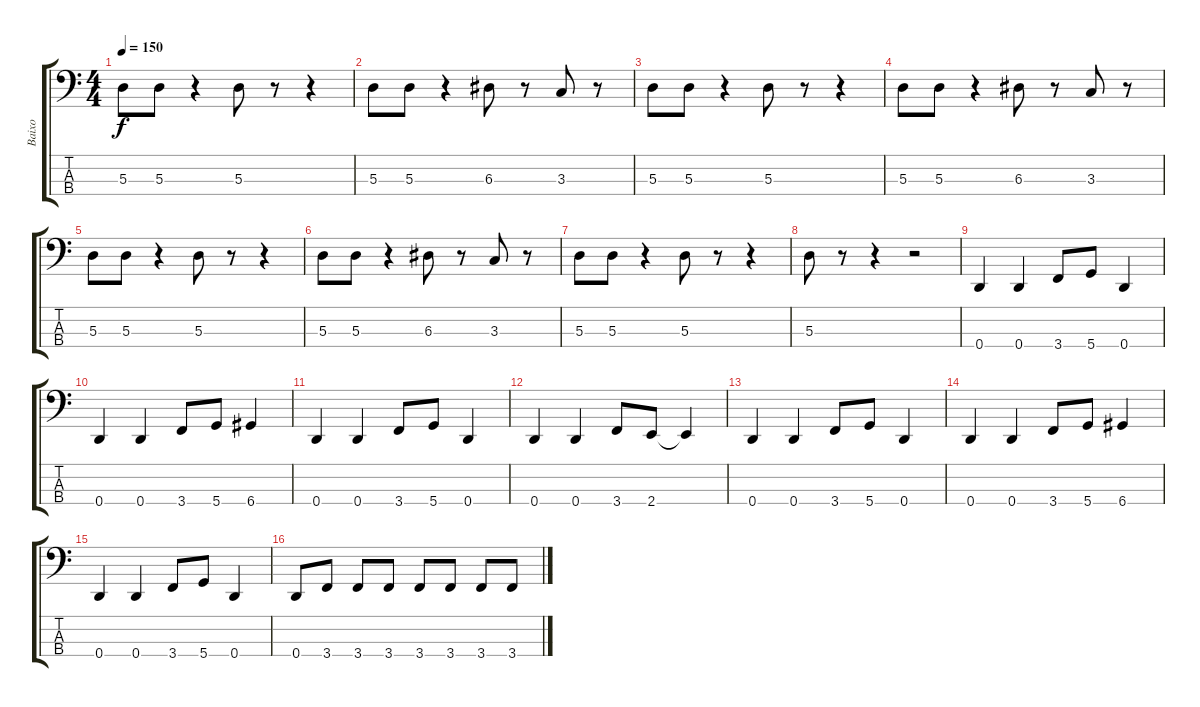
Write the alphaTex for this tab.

\track ("Baixo" "Baixo") {instrument electricbasspick}
\staff {score tabs}
\tuning (G2 D2 A1 D1) {hide}
\ts (4 4)
\tempo 150
\clef f4
\ks c
5.3.8{dy f} 5.3.8 r.4 5.3.8 r.8 r.4 |
5.3.8 5.3.8 r.4 6.3.8 r.8 3.3.8 r.8 |
5.3.8 5.3.8 r.4 5.3.8 r.8 r.4 |
5.3.8 5.3.8 r.4 6.3.8 r.8 3.3.8 r.8 |
5.3.8 5.3.8 r.4 5.3.8 r.8 r.4 |
5.3.8 5.3.8 r.4 6.3.8 r.8 3.3.8 r.8 |
5.3.8 5.3.8 r.4 5.3.8 r.8 r.4 |
5.3.8 r.8 r.4 r.2 |
0.4.4 0.4.4 3.4.8 5.4.8 0.4.4 |
0.4.4 0.4.4 3.4.8 5.4.8 6.4.4 |
0.4.4 0.4.4 3.4.8 5.4.8 0.4.4 |
0.4.4 0.4.4 3.4.8 2.4.8 2.4{t}.4 |
0.4.4 0.4.4 3.4.8 5.4.8 0.4.4 |
0.4.4 0.4.4 3.4.8 5.4.8 6.4.4 |
0.4.4 0.4.4 3.4.8 5.4.8 0.4.4 |
0.4.8 3.4.8 3.4.8 3.4.8 3.4.8 3.4.8 3.4.8 3.4.8
